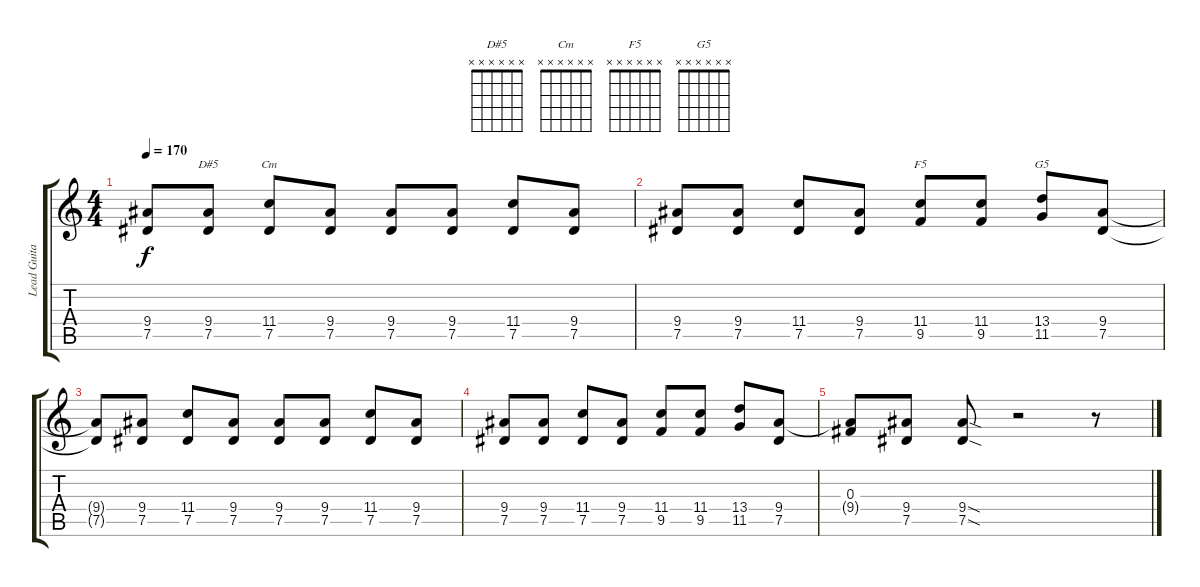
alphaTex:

\track ("Lead Guitar: Slash" "Lead Guita") {solo instrument distortionguitar}
\staff {score tabs}
\tuning (Eb4 Bb3 Gb3 Db3 Ab2 Eb2) {hide}
\chord ("D#5" x x x x x x)
\chord ("Cm" x x x x x x)
\chord ("F5" x x x x x x)
\chord ("G5" x x x x x x)
\ts (4 4)
\tempo 170
\clef g2
\ks c
(9.4{t} 7.5{t}).8{dy f} (9.4 7.5).8{ch "D#5"} (11.4 7.5).8{ch "Cm"} (9.4 7.5).8 (9.4 7.5).8 (9.4 7.5).8 (11.4 7.5).8 (9.4 7.5).8 |
(9.4 7.5).8 (9.4 7.5).8 (11.4 7.5).8 (9.4 7.5).8 (11.4 9.5).8{ch "F5"} (11.4 9.5).8 (13.4 11.5).8{ch "G5"} (9.4 7.5).8 |
(9.4{t} 7.5{t}).8 (9.4 7.5).8 (11.4 7.5).8 (9.4 7.5).8 (9.4 7.5).8 (9.4 7.5).8 (11.4 7.5).8 (9.4 7.5).8 |
(9.4 7.5).8 (9.4 7.5).8 (11.4 7.5).8 (9.4 7.5).8 (11.4 9.5).8 (11.4 9.5).8 (13.4 11.5).8 (9.4 7.5).8 |
(0.3 9.4{t}).8 (9.4 7.5).8 (9.4{sod} 7.5{sod}).8 r.2 r.8
